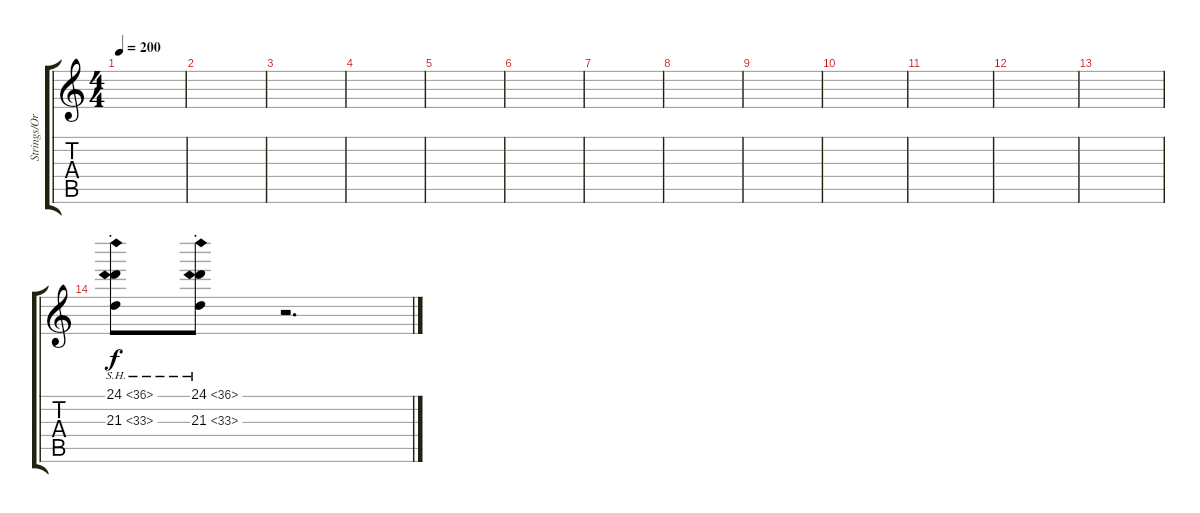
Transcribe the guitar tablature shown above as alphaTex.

\track ("Strings/Orchestral hit" "Strings/Or") {instrument stringensemble1}
\staff {score tabs}
\tuning (D4 A3 F3 C3 G2 D2) {hide}
\ts (4 4)
\tempo 200
\clef g2
\ks c
|
|
|
|
|
|
|
|
|
|
|
|
|
(24.1{sh 12} 21.3{sh 12 st}).8{volume 16 instrument orchestrahit} (24.1{sh 12} 21.3{sh 12 st}).8 r.2{d}
